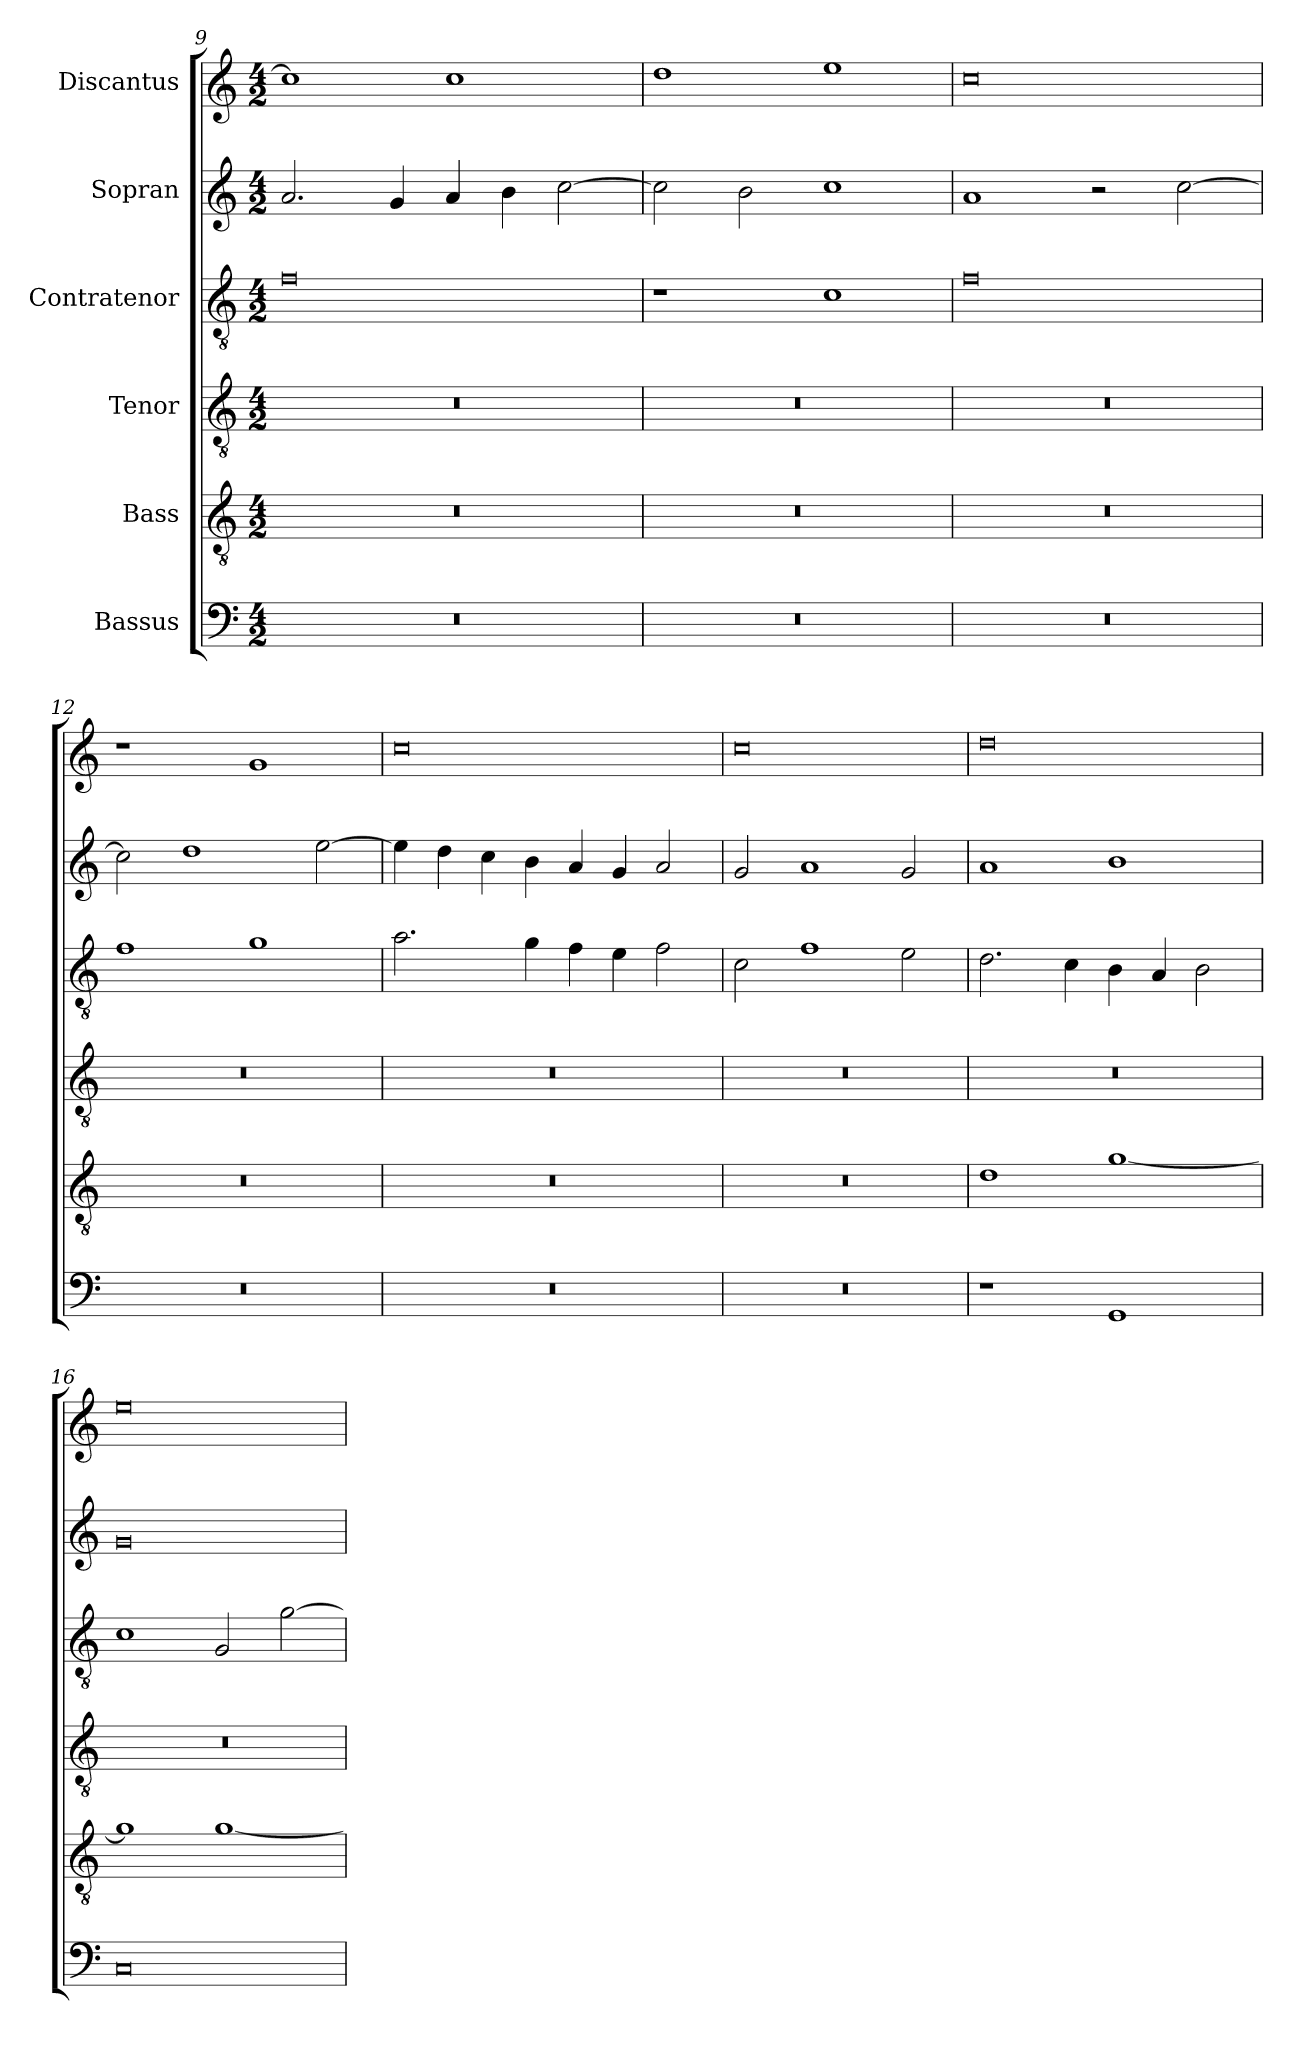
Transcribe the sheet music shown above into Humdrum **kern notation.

**kern	**kern	**kern	**kern	**kern	**kern
*part6	*part5	*part4	*part3	*part2	*part1
*staff6	*staff5	*staff4	*staff3	*staff2	*staff1
*I"Bassus	*I"Bass	*I"Tenor	*I"Contratenor	*I"Sopran	*I"Discantus
*clefF4	*clefGv2	*clefGv2	*clefGv2	*clefG2	*clefG2
*k[]	*k[]	*k[]	*k[]	*k[]	*k[]
*M4/2	*M4/2	*M4/2	*M4/2	*M4/2	*M4/2
=9	=9	=9	=9	=9	=9
0r	0r	0r	0f\	2.a/	1cc\]
.	.	.	.	4g/	.
.	.	.	.	4a/	1cc\
.	.	.	.	4b\	.
.	.	.	.	[2cc\	.
=10	=10	=10	=10	=10	=10
0r	0r	0r	1r	2cc\]	1dd\
.	.	.	.	2b\	.
.	.	.	1c\	1cc\	1ee\
=11	=11	=11	=11	=11	=11
0r	0r	0r	0f\	1a/	0cc\
.	.	.	.	2r	.
.	.	.	.	[2cc\	.
=12	=12	=12	=12	=12	=12
0r	0r	0r	1f\	2cc\]	1r
.	.	.	.	1dd\	.
.	.	.	1g\	.	1g/
.	.	.	.	[2ee\	.
=13	=13	=13	=13	=13	=13
0r	0r	0r	2.a\	4ee\]	0cc\
.	.	.	.	4dd\	.
.	.	.	.	4cc\	.
.	.	.	4g\	4b\	.
.	.	.	4f\	4a/	.
.	.	.	4e\	4g/	.
.	.	.	2f\	2a/	.
=14	=14	=14	=14	=14	=14
0r	0r	0r	2c\	2g/	0cc\
.	.	.	1f\	1a/	.
.	.	.	2e\	2g/	.
=15	=15	=15	=15	=15	=15
1r	1d/	0r	2.d\	1a/	0dd\
.	.	.	4c\	.	.
1GG/	[1g/	.	4B\	1b\	.
.	.	.	4A/	.	.
.	.	.	2B\	.	.
=16	=16	=16	=16	=16	=16
0C/	1g/]	0r	1c\	0g/	0ee\
.	[1g/	.	2G/	.	.
.	.	.	[2g\	.	.
=	=	=	=	=	=
*-	*-	*-	*-	*-	*-
